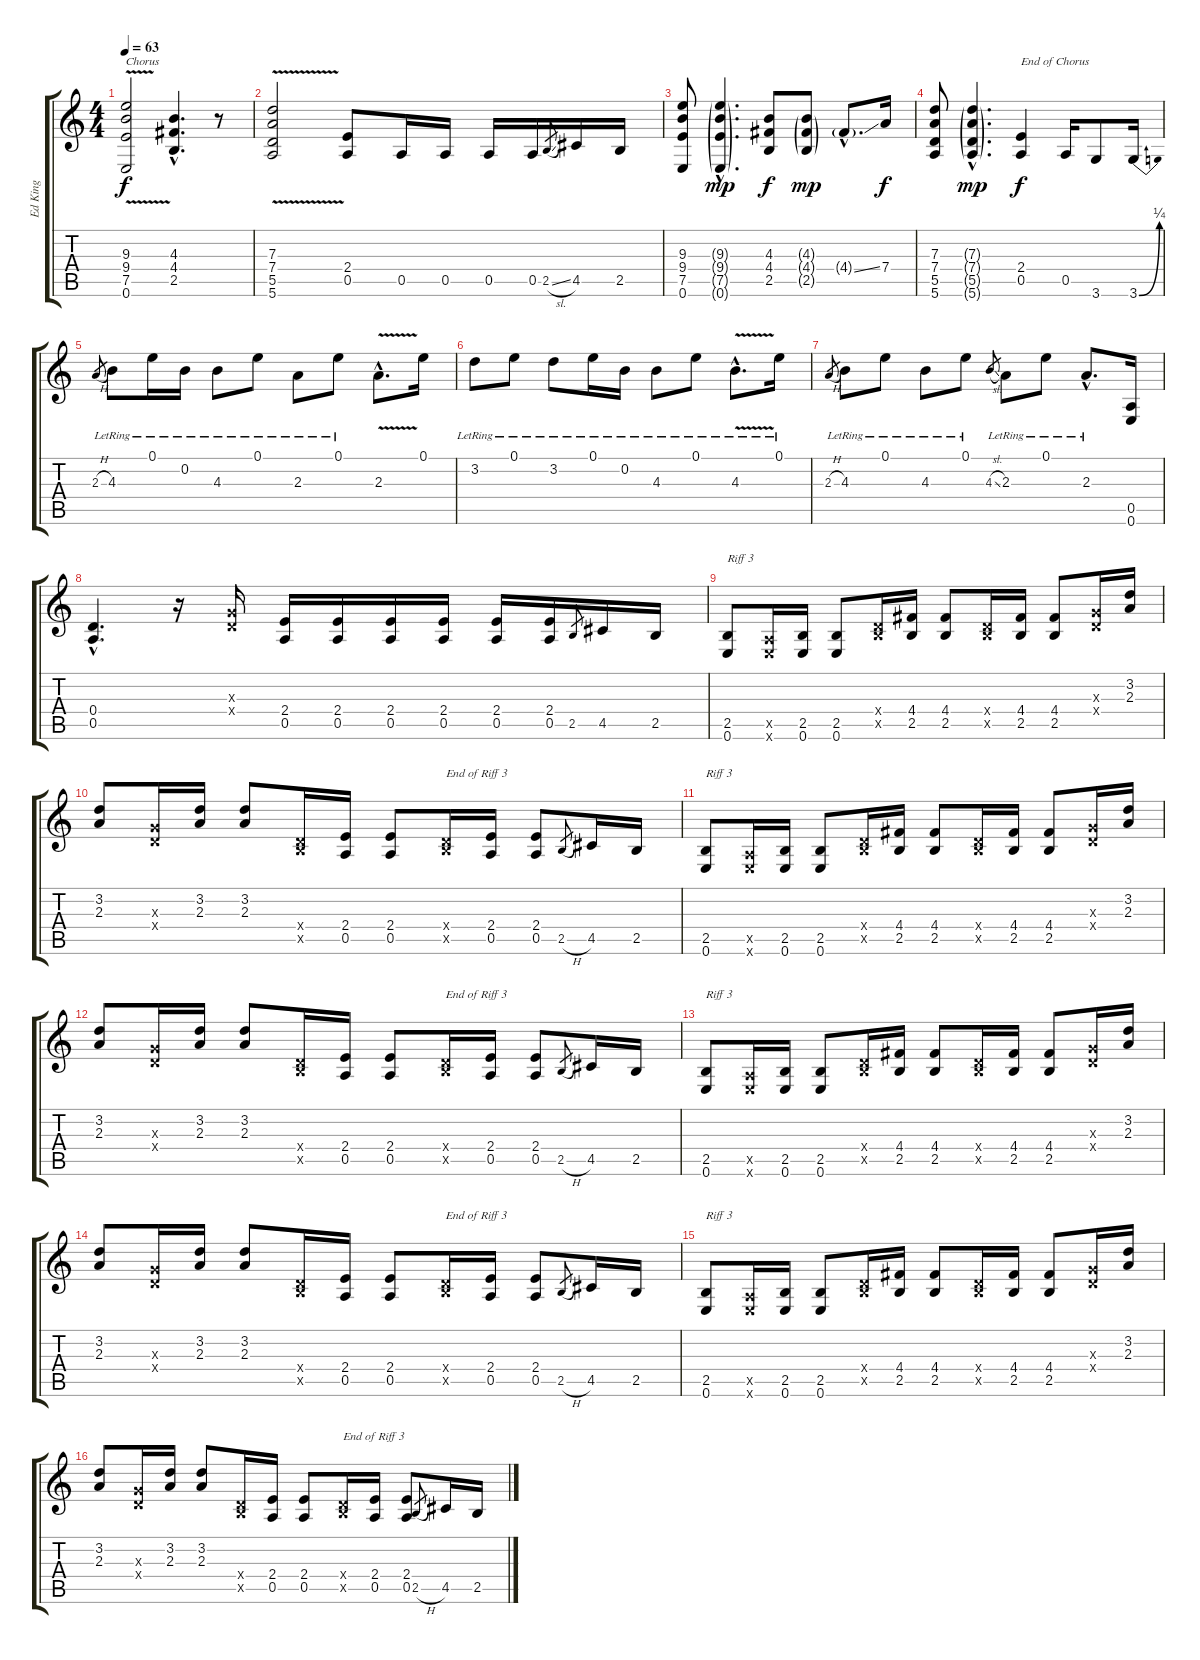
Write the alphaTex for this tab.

\track ("Ed King" "Ed King") {instrument distortionguitar}
\staff {score tabs}
\tuning (E4 B3 G3 D3 A2 E2) {hide}
\ts (4 4)
\tempo 63
\clef g2
\ks c
(9.3{v} 9.4{v} 7.5{v} 0.6{v}).2{txt "Chorus" dy f} (4.3{hac} 4.4{hac} 2.5{hac}).4{d} r.8 |
(7.3{v} 7.4{v} 5.5{v} 5.6{v}).2 (2.4 0.5).8 0.5.16 0.5.16 0.5.16 0.5.16 2.5{sl}.8{gr} 4.5.16 2.5.16 |
(9.3 9.4 7.5 0.6).8 (9.3{g hac} 9.4{g hac} 7.5{g hac} 0.6{g hac}).4{d dy mp} (4.3 4.4 2.5).8{dy f} (4.3{g} 4.4{g} 2.5{g}).8{dy mp} 4.4{ss g hac}.8{d} 7.4.16{dy f} |
(7.3 7.4 5.5 5.6).8 (7.3{g hac} 7.4{g hac} 5.5{g hac} 5.6{g hac}).4{d dy mp} (2.4 0.5).4{txt "End of Chorus" dy f} 0.5.16 3.6.8 3.6{be (bend 0 0 60 1)}.16 |
2.3{h}.8{gr} 4.3{lr}.8 0.1{lr}.16 0.2{lr}.16 4.3{lr}.8 0.1{lr}.8 2.3{lr}.8 0.1{lr}.8 2.3{v hac}.8{d} 0.1.16 |
3.2{lr}.8 0.1{lr}.8 3.2{lr}.8 0.1{lr}.16 0.2{lr}.16 4.3{lr}.8 0.1{lr}.8 4.3{v hac lr}.8{d} 0.1{lr}.16 |
2.3{h}.8{gr} 4.3{lr}.8 0.1{lr}.8 4.3{lr}.8 0.1{lr}.8 4.3{sl}.8{gr} 2.3{lr}.8 0.1{lr}.8 2.3{hac lr}.8{d} (0.5 0.6).16 |
(0.4{hac} 0.5{hac}).4{d} r.16 (0.3{x} 0.4{x}).16 (2.4 0.5).16 (2.4 0.5).16 (2.4 0.5).16 (2.4 0.5).16 (2.4 0.5).16 (2.4 0.5).16 2.5.8{gr} 4.5.16 2.5.16 |
(2.5 0.6).8{txt "Riff 3"} (0.5{x} 0.6{x}).16 (2.5 0.6).16 (2.5 0.6).8 (0.4{x} 2.5{x}).16 (4.4 2.5).16 (4.4 2.5).8 (0.4{x} 2.5{x}).16 (4.4 2.5).16 (4.4 2.5).8 (0.3{x} 0.4{x}).16 (3.2 2.3).16 |
(3.2 2.3).8 (0.3{x} 0.4{x}).16 (3.2 2.3).16 (3.2 2.3).8 (0.4{x} 2.5{x}).16 (2.4 0.5).16 (2.4 0.5).8 (0.4{x} 2.5{x}).16{txt "End of Riff 3"} (2.4 0.5).16 (2.4 0.5).8 2.5{h}.8{gr} 4.5.16 2.5.16 |
(2.5 0.6).8{txt "Riff 3"} (0.5{x} 0.6{x}).16 (2.5 0.6).16 (2.5 0.6).8 (0.4{x} 2.5{x}).16 (4.4 2.5).16 (4.4 2.5).8 (0.4{x} 2.5{x}).16 (4.4 2.5).16 (4.4 2.5).8 (0.3{x} 0.4{x}).16 (3.2 2.3).16 |
(3.2 2.3).8 (0.3{x} 0.4{x}).16 (3.2 2.3).16 (3.2 2.3).8 (0.4{x} 2.5{x}).16 (2.4 0.5).16 (2.4 0.5).8 (0.4{x} 2.5{x}).16{txt "End of Riff 3"} (2.4 0.5).16 (2.4 0.5).8 2.5{h}.8{gr} 4.5.16 2.5.16 |
(2.5 0.6).8{txt "Riff 3"} (0.5{x} 0.6{x}).16 (2.5 0.6).16 (2.5 0.6).8 (0.4{x} 2.5{x}).16 (4.4 2.5).16 (4.4 2.5).8 (0.4{x} 2.5{x}).16 (4.4 2.5).16 (4.4 2.5).8 (0.3{x} 0.4{x}).16 (3.2 2.3).16 |
(3.2 2.3).8 (0.3{x} 0.4{x}).16 (3.2 2.3).16 (3.2 2.3).8 (0.4{x} 2.5{x}).16 (2.4 0.5).16 (2.4 0.5).8 (0.4{x} 2.5{x}).16{txt "End of Riff 3"} (2.4 0.5).16 (2.4 0.5).8 2.5{h}.8{gr} 4.5.16 2.5.16 |
(2.5 0.6).8{txt "Riff 3"} (0.5{x} 0.6{x}).16 (2.5 0.6).16 (2.5 0.6).8 (0.4{x} 2.5{x}).16 (4.4 2.5).16 (4.4 2.5).8 (0.4{x} 2.5{x}).16 (4.4 2.5).16 (4.4 2.5).8 (0.3{x} 0.4{x}).16 (3.2 2.3).16 |
(3.2 2.3).8 (0.3{x} 0.4{x}).16 (3.2 2.3).16 (3.2 2.3).8 (0.4{x} 2.5{x}).16 (2.4 0.5).16 (2.4 0.5).8 (0.4{x} 2.5{x}).16{txt "End of Riff 3"} (2.4 0.5).16 (2.4 0.5).8 2.5{h}.8{gr} 4.5.16 2.5.16
